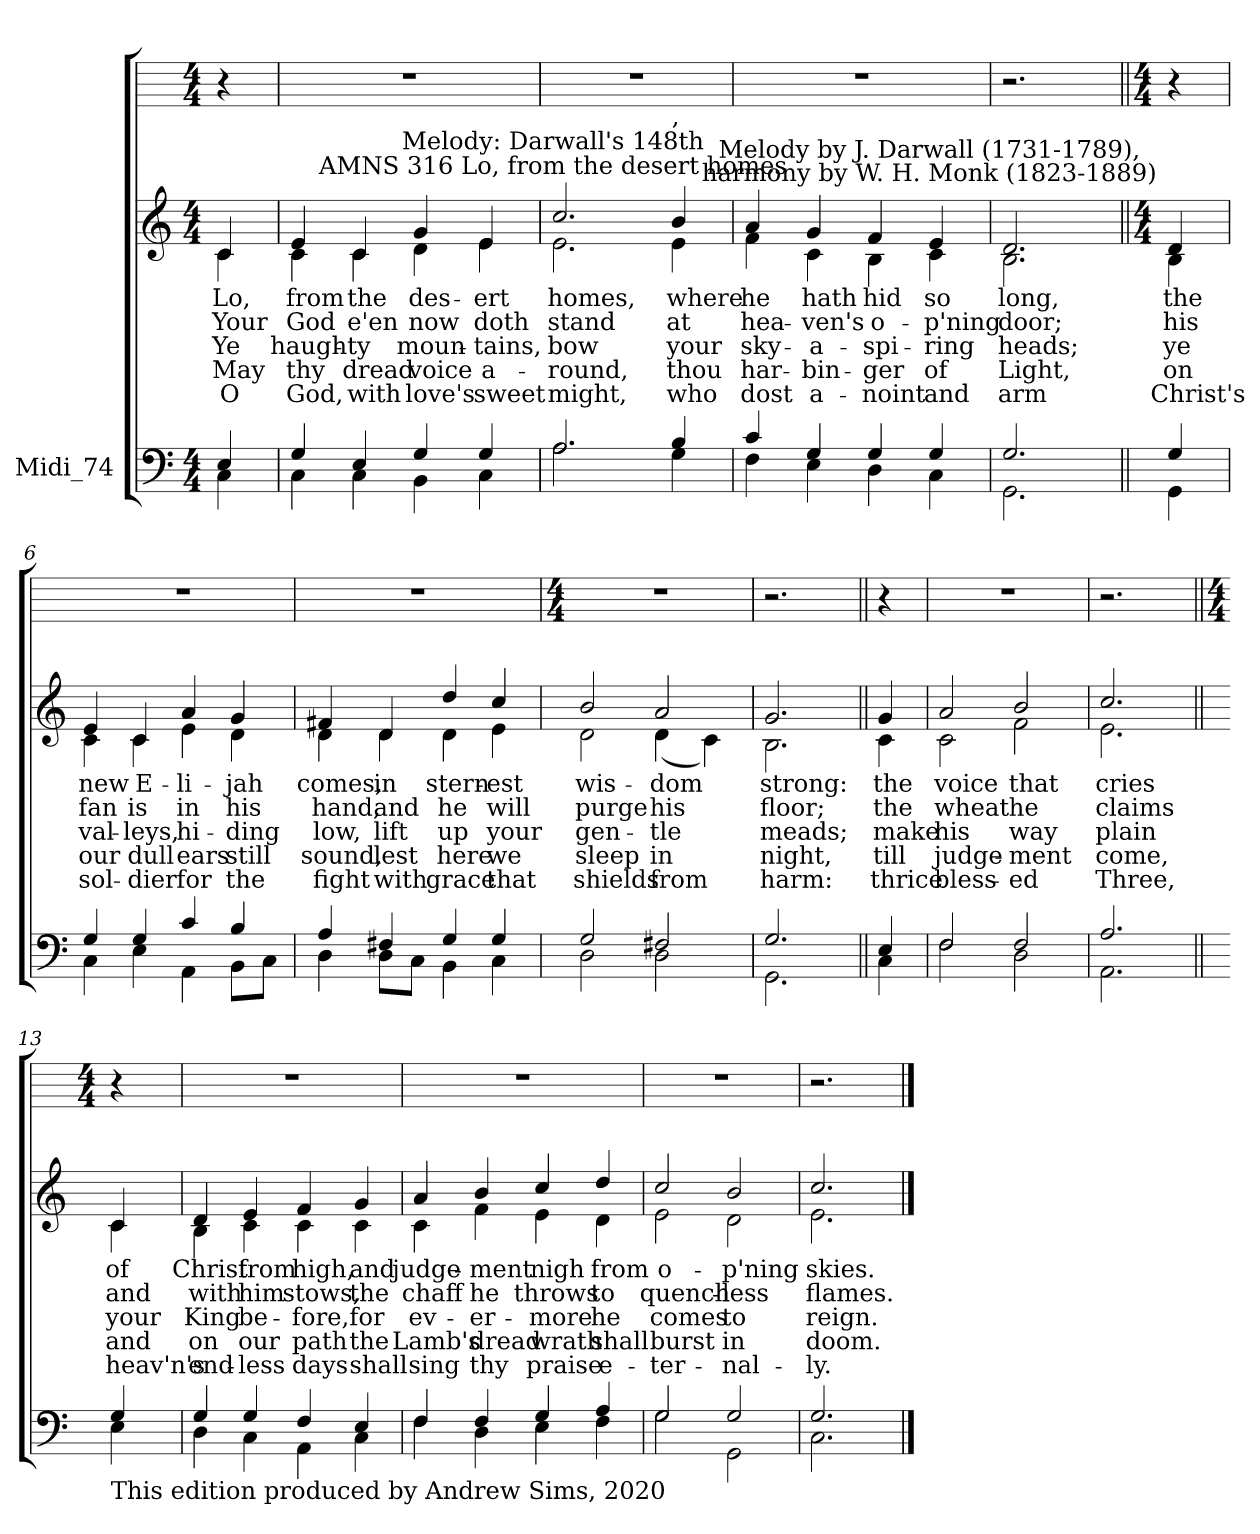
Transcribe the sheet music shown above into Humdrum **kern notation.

**kern	**kern	**text	**text	**text	**text	**text	**kern
*part3	*part2	*part2	*part2	*part2	*part2	*part2	*part1
*staff3	*staff2	*staff2	*staff2	*staff2	*staff2	*staff2	*staff1
*I"Midi_74	*	*	*	*	*	*	*
*clefF4	*clefG2	*	*	*	*	*	*
*k[]	*k[]	*	*	*	*	*	*
*C:	*C:	*	*	*	*	*	*
*M4/4	*M4/4	*	*	*	*	*	*M4/4
=	=	=	=	=	=	=	=
*^	*	*	*	*	*	*	*
!	!	!LO:TX:a:cj:t=C. Coffin (1676-1749),\ntr. Isaac Williams (1802-1865)	!	!	!	!	!	!
!	!	!	!LO:LY:b	!LO:LY:b	!LO:LY:b	!LO:LY:b	!LO:LY:b	!
*	*	*^	*	*	*	*	*	*
4E/	4C\	4c/	4c\	Lo,	Your	Ye	May	O	4r
=1	=1	=1	=1	=1	=1	=1	=1	=1	=1
!	!	!	!	!LO:LY:b	!LO:LY:b	!LO:LY:b	!LO:LY:b	!LO:LY:b	!
4G/	4C\	4e/	4c\	from	God	haugh-	-thy	God,	1r
!	!	!	!	!LO:LY:b	!LO:LY:b	!LO:LY:b	!LO:LY:b	!LO:LY:b	!
4E/	4C\	4c/	4c\	the	e'en	ty	dread	with	.
!	!	!	!	!LO:LY:b	!LO:LY:b	!LO:LY:b	!LO:LY:b	!LO:LY:b	!
4G/	4BB\	4g/	4d\	des-	-now	moun-	-voice	love's	.
!	!	!	!	!LO:LY:b	!LO:LY:b	!LO:LY:b	!LO:LY:b	!LO:LY:b	!
4G/	4C\	4e/	4e\	ert	doth	tains,	a-	-sweet	.
=2	=2	=2	=2	=2	=2	=2	=2	=2	=2
!	!	!LO:TX:a:cj:t=AMNS 316 Lo, from the desert homes	!	!	!	!	!	!	!
!	!	!LO:TX:a:cj:t=Melody&colon; Darwall's 148th	!	!	!	!	!	!	!
!	!	!	!	!LO:LY:b	!LO:LY:b	!LO:LY:b	!LO:LY:b	!LO:LY:b	!
2.A/	2.A\	2.cc/	2.e\	homes,	stand	bow	round,	might,	1r
!	!	!LO:TX:a:t=,	!	!	!	!	!	!	!
!	!	!	!	!LO:LY:b	!LO:LY:b	!LO:LY:b	!LO:LY:b	!LO:LY:b	!
4B/	4G\	4b/	4e\	where	at	your	thou	who	.
=3	=3	=3	=3	=3	=3	=3	=3	=3	=3
!	!	!	!	!LO:LY:b	!LO:LY:b	!LO:LY:b	!LO:LY:b	!LO:LY:b	!
4c/	4F\	4a/	4f\	he	hea-	-sky-	-har-	-dost	1r
!	!	!	!	!LO:LY:b	!LO:LY:b	!LO:LY:b	!LO:LY:b	!LO:LY:b	!
4G/	4E\	4g/	4c\	hath	ven's	a-	-bin-	-a-	.
!	!	!	!	!LO:LY:b	!LO:LY:b	!LO:LY:b	!LO:LY:b	!LO:LY:b	!
4G/	4D\	4f/	4B\	-hid	o-	-spi-	-ger	noint	.
!	!	!LO:TX:a:cj:t=Melody by J. Darwall (1731-1789),\nharmony by W. H. Monk (1823-1889)	!	!	!	!	!	!	!
!	!	!	!	!LO:LY:b	!LO:LY:b	!LO:LY:b	!LO:LY:b	!LO:LY:b	!
4G/	4C\	4e/	4c\	so	p'ning	ring	of	and	.
=4	=4	=4	=4	=4	=4	=4	=4	=4	=4
!	!	!	!	!LO:LY:b	!LO:LY:b	!LO:LY:b	!LO:LY:b	!LO:LY:b	!
2.G/	2.GG\	2.d/	2.B\	long,	door;	heads;	Light,	arm	2.r
!!LO:LB:g=z
=5||	=5||	=5||	=5||	=5||	=5||	=5||	=5||	=5||	=5||
*	*	*M4/4	*	*	*	*	*	*	*M4/4
!	!	!	!	!LO:LY:b	!LO:LY:b	!LO:LY:b	!LO:LY:b	!LO:LY:b	!
4G/	4GG\	4d/	4B\	the	his	ye	on	Christ's	4r
=6	=6	=6	=6	=6	=6	=6	=6	=6	=6
!	!	!	!	!LO:LY:b	!LO:LY:b	!LO:LY:b	!LO:LY:b	!LO:LY:b	!
4G/	4C\	4e/	4c\	new	fan	val-	-our	sol-	1r
!	!	!	!	!LO:LY:b	!LO:LY:b	!LO:LY:b	!LO:LY:b	!LO:LY:b	!
4G/	4E\	4c/	4c\	-E-	-is	leys,	dull	dier	.
!	!	!	!	!LO:LY:b	!LO:LY:b	!LO:LY:b	!LO:LY:b	!LO:LY:b	!
4c/	4AA\	4a/	4e\	li-	-in	hi-	-ears	for	.
!	!	!	!	!LO:LY:b	!LO:LY:b	!LO:LY:b	!LO:LY:b	!LO:LY:b	!
4B/	8BB\L	4g/	4d\	jah	his	ding	still	the	.
.	8C\J	.	.	.	.	.	.	.	.
=7	=7	=7	=7	=7	=7	=7	=7	=7	=7
!	!	!	!	!LO:LY:b	!LO:LY:b	!LO:LY:b	!LO:LY:b	!LO:LY:b	!
4A/	4D\	4f#X/	4d\	comes,	hand,	low,	sound,	fight	1r
!	!	!	!	!LO:LY:b	!LO:LY:b	!LO:LY:b	!LO:LY:b	!LO:LY:b	!
4F#X/	8D\L	4d/	4d\	in	and	lift	lest	with	.
.	8C\J	.	.	.	.	.	.	.	.
!	!	!	!	!LO:LY:b	!LO:LY:b	!LO:LY:b	!LO:LY:b	!LO:LY:b	!
4G/	4BB\	4dd/	4d\	stern-	-he	up	here	grace	.
!	!	!	!	!LO:LY:b	!LO:LY:b	!LO:LY:b	!LO:LY:b	!LO:LY:b	!
4G/	4C\	4cc/	4e\	est	will	your	we	that	.
!!LO:LB:g=z
=8	=8	=8	=8	=8	=8	=8	=8	=8	=8
*	*	*	*	*	*	*	*	*	*M4/4
!	!	!	!	!LO:LY:b	!LO:LY:b	!LO:LY:b	!LO:LY:b	!LO:LY:b	!
2G/	2D\	2b/	2d\	wis-	-purge	gen-	-sleep	shields	1r
!	!	!	!	!LO:LY:b	!LO:LY:b	!LO:LY:b	!LO:LY:b	!LO:LY:b	!
2F#X/	2D\	2a/	(<4d\	dom	his	tle	in	from	.
.	.	.	4c\)	.	.	.	.	.	.
=9	=9	=9	=9	=9	=9	=9	=9	=9	=9
!	!	!	!	!LO:LY:b	!LO:LY:b	!LO:LY:b	!LO:LY:b	!LO:LY:b	!
2.G/	2.GG\	2.g/	2.B\	strong:	floor;	meads;	night,	harm:	2.r
=10||	=10||	=10||	=10||	=10||	=10||	=10||	=10||	=10||	=10||
!	!	!	!	!LO:LY:b	!LO:LY:b	!LO:LY:b	!LO:LY:b	!LO:LY:b	!
4E/	4C\	4g/	4c\	the	the	make	till	thrice	4r
=11	=11	=11	=11	=11	=11	=11	=11	=11	=11
!	!	!	!	!LO:LY:b	!LO:LY:b	!LO:LY:b	!LO:LY:b	!LO:LY:b	!
2F/	2F\	2a/	2c\	voice	wheat	his	judge-	-bless-	1r
!	!	!	!	!LO:LY:b	!LO:LY:b	!LO:LY:b	!LO:LY:b	!LO:LY:b	!
2F/	2D\	2b/	2f\	-that	he	way	ment	ed	.
=12	=12	=12	=12	=12	=12	=12	=12	=12	=12
!	!	!	!	!LO:LY:b	!LO:LY:b	!LO:LY:b	!LO:LY:b	!LO:LY:b	!
2.A/	2.AA\	2.cc/	2.e\	cries	claims	plain	come,	Three,	2.r
!!LO:LB:g=z
=13||	=13||	=13||	=13||	=13||	=13||	=13||	=13||	=13||	=13||
*	*	*	*	*	*	*	*	*	*M4/4
!LO:TX:b:t=This edition produced by Andrew Sims, 2020	!	!	!	!	!	!	!	!	!
!	!	!	!	!LO:LY:b	!LO:LY:b	!LO:LY:b	!LO:LY:b	!LO:LY:b	!
4G/	4E\	4c/	4c\	of	and	your	and	heav'n's	4r
=14	=14	=14	=14	=14	=14	=14	=14	=14	=14
!	!	!	!	!LO:LY:b	!LO:LY:b	!LO:LY:b	!LO:LY:b	!LO:LY:b	!
4G/	4D\	4d/	4B\	Christ	with	King	on	end-	1r
!	!	!	!	!LO:LY:b	!LO:LY:b	!LO:LY:b	!LO:LY:b	!LO:LY:b	!
4G/	4C\	4e/	4c\	-from	him	be-	-our	less	.
!	!	!	!	!LO:LY:b	!LO:LY:b	!LO:LY:b	!LO:LY:b	!LO:LY:b	!
4F/	4AA\	4f/	4c\	high,	stows,	fore,	path	days	.
!	!	!	!	!LO:LY:b	!LO:LY:b	!LO:LY:b	!LO:LY:b	!LO:LY:b	!
4E/	4C\	4g/	4c\	and	the	for	the	shall	.
=15	=15	=15	=15	=15	=15	=15	=15	=15	=15
!	!	!	!	!LO:LY:b	!LO:LY:b	!LO:LY:b	!LO:LY:b	!LO:LY:b	!
4F/	4F\	4a/	4c\	judge-	-chaff	ev-	-Lamb's	sing	1r
!	!	!	!	!LO:LY:b	!LO:LY:b	!LO:LY:b	!LO:LY:b	!LO:LY:b	!
4F/	4D\	4b/	4f\	ment	he	er-	-dread	thy	.
!	!	!	!	!LO:LY:b	!LO:LY:b	!LO:LY:b	!LO:LY:b	!LO:LY:b	!
4G/	4E\	4cc/	4e\	nigh	throws	more	wrath	praise	.
!	!	!	!	!LO:LY:b	!LO:LY:b	!LO:LY:b	!LO:LY:b	!LO:LY:b	!
4A/	4F\	4dd/	4d\	from	to	he	shall	e-	.
=16	=16	=16	=16	=16	=16	=16	=16	=16	=16
!	!	!	!	!LO:LY:b	!LO:LY:b	!LO:LY:b	!LO:LY:b	!LO:LY:b	!
2G/	2G\	2cc/	2e\	-o-	-quench-	-comes	burst	ter-	1r
!	!	!	!	!LO:LY:b	!LO:LY:b	!LO:LY:b	!LO:LY:b	!LO:LY:b	!
2G/	2GG\	2b/	2d\	-p'ning	less	to	in	nal-	.
=17	=17	=17	=17	=17	=17	=17	=17	=17	=17
!	!	!	!	!LO:LY:b	!LO:LY:b	!LO:LY:b	!LO:LY:b	!LO:LY:b	!
2.G/	2.C\	2.cc/	2.e\	-skies.	flames.	reign.	doom.	ly.	2.r
*v	*v	*	*	*	*	*	*	*	*
*	*v	*v	*	*	*	*	*	*
==	==	==	==	==	==	==	==
*-	*-	*-	*-	*-	*-	*-	*-
